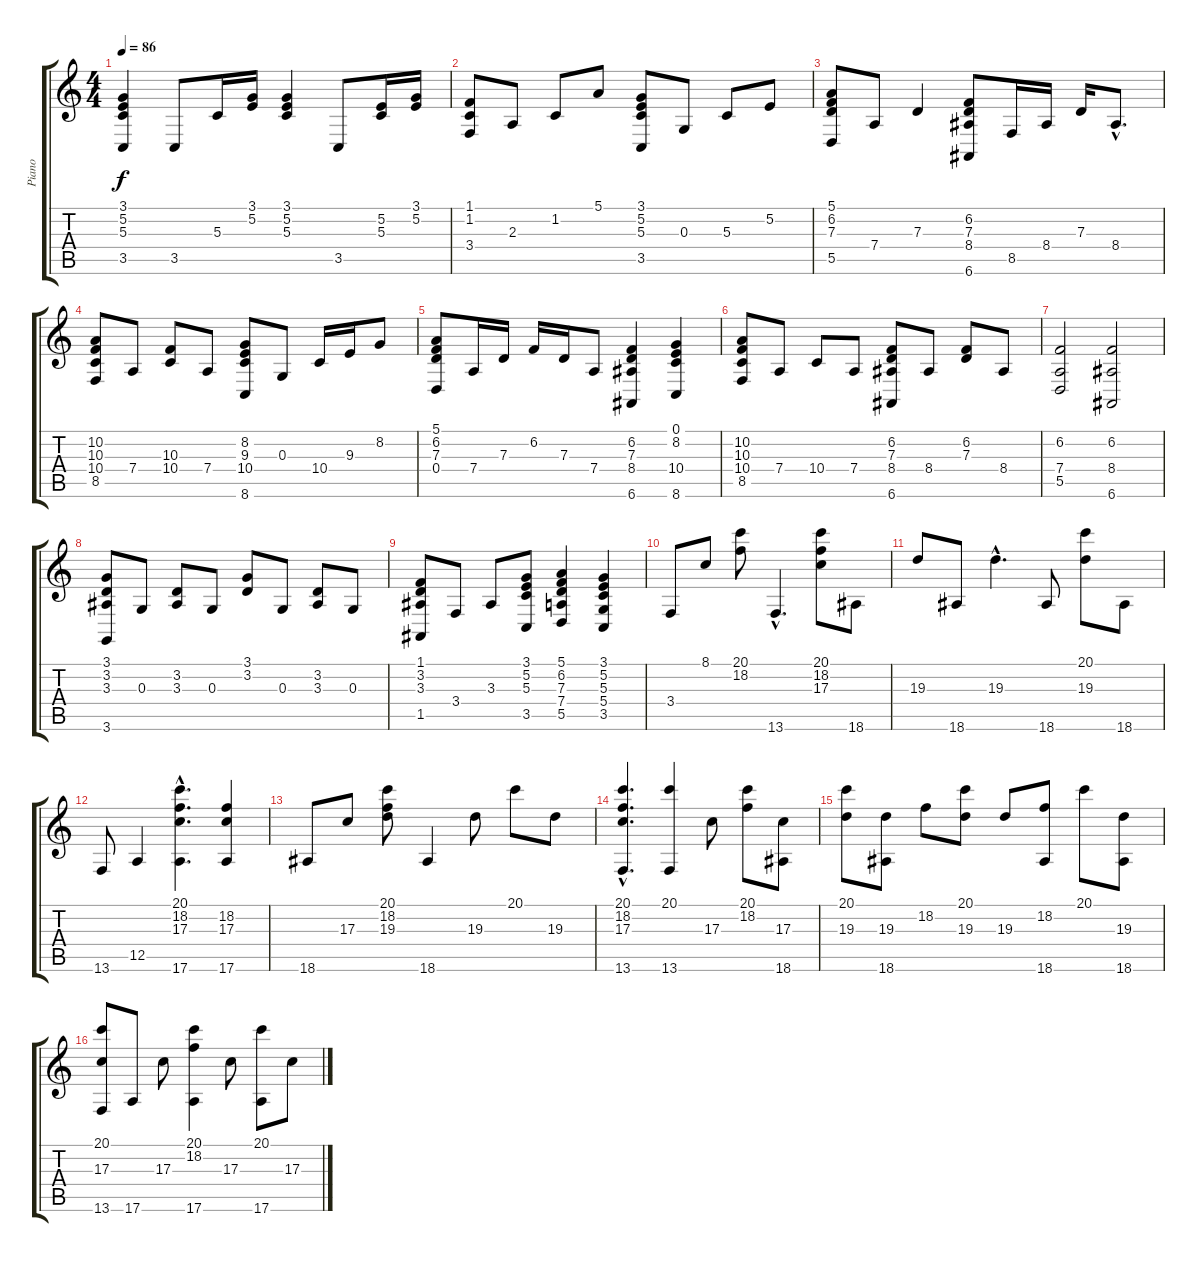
\track ("Piano" "Piano") {instrument acousticgrandpiano}
\staff {score tabs}
\tuning (E4 B3 G3 D3 A2 E2) {hide}
\ts (4 4)
\tempo 86
\clef g2
\ks c
(3.1 5.2 5.3 3.5).4{dy f} 3.5.8 5.3.16 (3.1 5.2).16 (3.1 5.2 5.3).4 3.5.8 (5.2 5.3).16 (3.1 5.2).16 |
(1.1 1.2 3.4).8 2.3.8 1.2.8 5.1.8 (3.1 5.2 5.3 3.5).8 0.3.8 5.3.8 5.2.8 |
(5.1 6.2 7.3 5.5).8 7.4.8 7.3.4 (6.2 7.3 8.4 6.6).8 8.5.16 8.4.16 7.3.16 8.4{hac}.8{d} |
(10.2 10.3 10.4 8.5).8 7.4.8 (10.3 10.4).8 7.4.8 (8.2 9.3 10.4 8.6).8 0.3.8 10.4.16 9.3.16 8.2.8 |
(5.1 6.2 7.3 0.4).8 7.4.16 7.3.16 6.2.16 7.3.16 7.4.8 (6.2 7.3 8.4 6.6).4 (0.1 8.2 10.4 8.6).4 |
(10.2 10.3 10.4 8.5).8 7.4.8 10.4.8 7.4.8 (6.2 7.3 8.4 6.6).8 8.4.8 (6.2 7.3).8 8.4.8 |
(6.2 7.4 5.5).2 (6.2 8.4 6.6).2 |
(3.1 3.2 3.3 3.6).8 0.3.8 (3.2 3.3).8 0.3.8 (3.1 3.2).8 0.3.8 (3.2 3.3).8 0.3.8 |
(1.1 3.2 3.3 1.5).8 3.4.8 3.3.8 (3.1 5.2 5.3 3.5).8 (5.1 6.2 7.3 7.4 5.5).4 (3.1 5.2 5.3 5.4 3.5).4 |
3.4.8 8.1.8 (20.1 18.2).8 13.6{hac}.4{d} (20.1 18.2 17.3).8 18.6.8 |
19.3.8 18.6.8 19.3{hac}.4{d} 18.6.8 (20.1 19.3).8 18.6.8 |
13.6.8 12.5.4 (20.1{hac} 18.2{hac} 17.3{hac} 17.6{hac}).4{d} (18.2 17.3 17.6).4 |
18.6.8 17.3.8 (20.1 18.2 19.3).8 18.6.4 19.3.8 20.1.8 19.3.8 |
(20.1{hac} 18.2{hac} 17.3{hac} 13.6{hac}).4{d} (20.1 13.6).4 17.3.8 (20.1 18.2).8 (17.3 18.6).8 |
(20.1 19.3).8 (19.3 18.6).8 18.2.8 (20.1 19.3).8 19.3.8 (18.2 18.6).8 20.1.8 (19.3 18.6).8 |
(20.1 17.3 13.6).8 17.6.8 17.3.8 (20.1 18.2 17.6).4 17.3.8 (20.1 17.6).8 17.3.8
